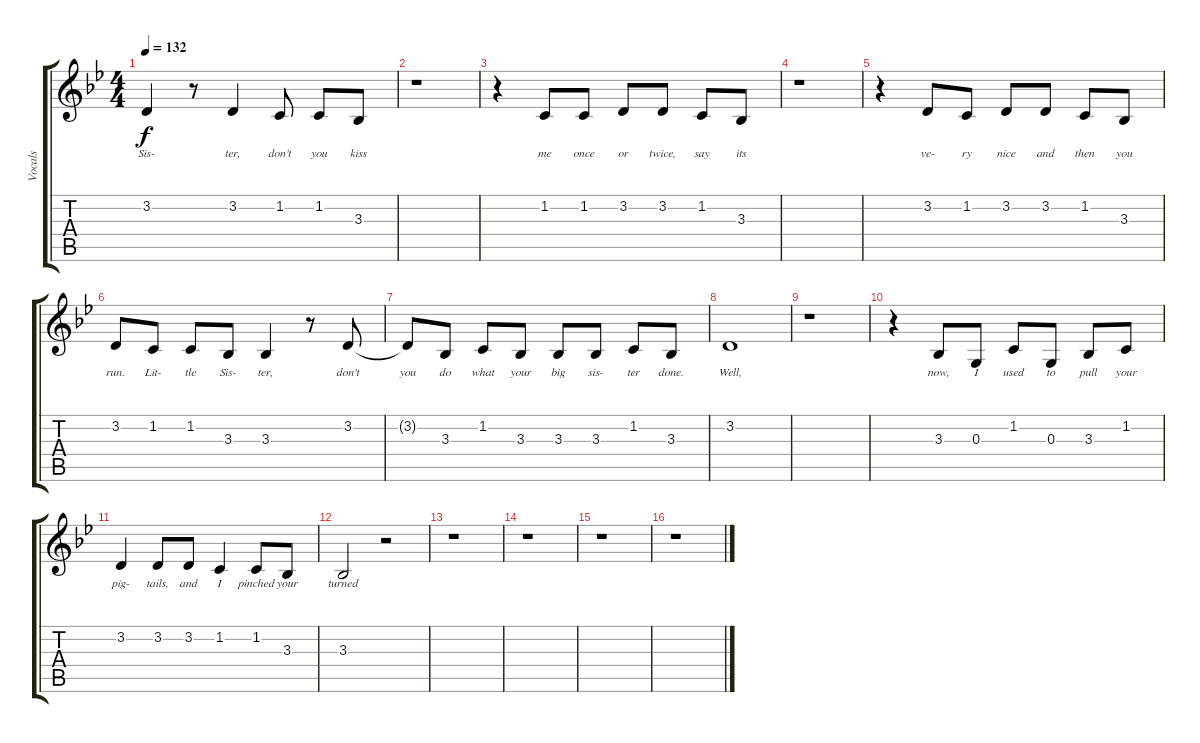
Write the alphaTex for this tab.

\track ("Vocals" "Vocals") {instrument harmonica}
\staff {score tabs}
\tuning (E4 B3 G3 D3 A2 E2) {hide}
\ts (4 4)
\tempo 132
\clef g2
\ks bb
3.2{t}.4{lyrics (0 "Sis-") lyrics (1 "") lyrics (2 "") lyrics (3 "") lyrics (4 "") dy f} r.8 3.2.4{lyrics (0 "ter,") lyrics (1 "") lyrics (2 "") lyrics (3 "") lyrics (4 "")} 1.2.8{lyrics (0 "don't") lyrics (1 "") lyrics (2 "") lyrics (3 "") lyrics (4 "")} 1.2.8{lyrics (0 "you") lyrics (1 "") lyrics (2 "") lyrics (3 "") lyrics (4 "")} 3.3.8{lyrics (0 "kiss") lyrics (1 "") lyrics (2 "") lyrics (3 "") lyrics (4 "")} |
r.1 |
r.4 1.2.8{lyrics (0 "me") lyrics (1 "") lyrics (2 "") lyrics (3 "") lyrics (4 "")} 1.2.8{lyrics (0 "once") lyrics (1 "") lyrics (2 "") lyrics (3 "") lyrics (4 "")} 3.2.8{lyrics (0 "or") lyrics (1 "") lyrics (2 "") lyrics (3 "") lyrics (4 "")} 3.2.8{lyrics (0 "twice,") lyrics (1 "") lyrics (2 "") lyrics (3 "") lyrics (4 "")} 1.2.8{lyrics (0 "say") lyrics (1 "") lyrics (2 "") lyrics (3 "") lyrics (4 "")} 3.3.8{lyrics (0 "its") lyrics (1 "") lyrics (2 "") lyrics (3 "") lyrics (4 "")} |
r.1 |
r.4 3.2.8{lyrics (0 "ve-") lyrics (1 "") lyrics (2 "") lyrics (3 "") lyrics (4 "")} 1.2.8{lyrics (0 "ry") lyrics (1 "") lyrics (2 "") lyrics (3 "") lyrics (4 "")} 3.2.8{lyrics (0 "nice") lyrics (1 "") lyrics (2 "") lyrics (3 "") lyrics (4 "")} 3.2.8{lyrics (0 "and") lyrics (1 "") lyrics (2 "") lyrics (3 "") lyrics (4 "")} 1.2.8{lyrics (0 "then") lyrics (1 "") lyrics (2 "") lyrics (3 "") lyrics (4 "")} 3.3.8{lyrics (0 "you") lyrics (1 "") lyrics (2 "") lyrics (3 "") lyrics (4 "")} |
3.2.8{lyrics (0 "run.") lyrics (1 "") lyrics (2 "") lyrics (3 "") lyrics (4 "")} 1.2.8{lyrics (0 "Lit-") lyrics (1 "") lyrics (2 "") lyrics (3 "") lyrics (4 "")} 1.2.8{lyrics (0 "tle") lyrics (1 "") lyrics (2 "") lyrics (3 "") lyrics (4 "")} 3.3.8{lyrics (0 "Sis-") lyrics (1 "") lyrics (2 "") lyrics (3 "") lyrics (4 "")} 3.3.4{lyrics (0 "ter,") lyrics (1 "") lyrics (2 "") lyrics (3 "") lyrics (4 "")} r.8 3.2.8{lyrics (0 "don't") lyrics (1 "") lyrics (2 "") lyrics (3 "") lyrics (4 "")} |
3.2{t}.8{lyrics (0 "you") lyrics (1 "") lyrics (2 "") lyrics (3 "") lyrics (4 "")} 3.3.8{lyrics (0 "do") lyrics (1 "") lyrics (2 "") lyrics (3 "") lyrics (4 "")} 1.2.8{lyrics (0 "what") lyrics (1 "") lyrics (2 "") lyrics (3 "") lyrics (4 "")} 3.3.8{lyrics (0 "your") lyrics (1 "") lyrics (2 "") lyrics (3 "") lyrics (4 "")} 3.3.8{lyrics (0 "big") lyrics (1 "") lyrics (2 "") lyrics (3 "") lyrics (4 "")} 3.3.8{lyrics (0 "sis-") lyrics (1 "") lyrics (2 "") lyrics (3 "") lyrics (4 "")} 1.2.8{lyrics (0 "ter") lyrics (1 "") lyrics (2 "") lyrics (3 "") lyrics (4 "")} 3.3.8{lyrics (0 "done.") lyrics (1 "") lyrics (2 "") lyrics (3 "") lyrics (4 "")} |
3.2.1{lyrics (0 "Well,") lyrics (1 "") lyrics (2 "") lyrics (3 "") lyrics (4 "")} |
r.1 |
r.4 3.3.8{lyrics (0 "now,") lyrics (1 "") lyrics (2 "") lyrics (3 "") lyrics (4 "")} 0.3.8{lyrics (0 "I") lyrics (1 "") lyrics (2 "") lyrics (3 "") lyrics (4 "")} 1.2.8{lyrics (0 "used") lyrics (1 "") lyrics (2 "") lyrics (3 "") lyrics (4 "")} 0.3.8{lyrics (0 "to") lyrics (1 "") lyrics (2 "") lyrics (3 "") lyrics (4 "")} 3.3.8{lyrics (0 "pull") lyrics (1 "") lyrics (2 "") lyrics (3 "") lyrics (4 "")} 1.2.8{lyrics (0 "your") lyrics (1 "") lyrics (2 "") lyrics (3 "") lyrics (4 "")} |
3.2.4{lyrics (0 "pig-") lyrics (1 "") lyrics (2 "") lyrics (3 "") lyrics (4 "")} 3.2.8{lyrics (0 "tails,") lyrics (1 "") lyrics (2 "") lyrics (3 "") lyrics (4 "")} 3.2.8{lyrics (0 "and") lyrics (1 "") lyrics (2 "") lyrics (3 "") lyrics (4 "")} 1.2.4{lyrics (0 "I") lyrics (1 "") lyrics (2 "") lyrics (3 "") lyrics (4 "")} 1.2.8{lyrics (0 "pinched") lyrics (1 "") lyrics (2 "") lyrics (3 "") lyrics (4 "")} 3.3.8{lyrics (0 "your") lyrics (1 "") lyrics (2 "") lyrics (3 "") lyrics (4 "")} |
3.3.2{lyrics (0 "turned") lyrics (1 "") lyrics (2 "") lyrics (3 "") lyrics (4 "")} r.2 |
r.1 |
r.1 |
r.1 |
r.1
